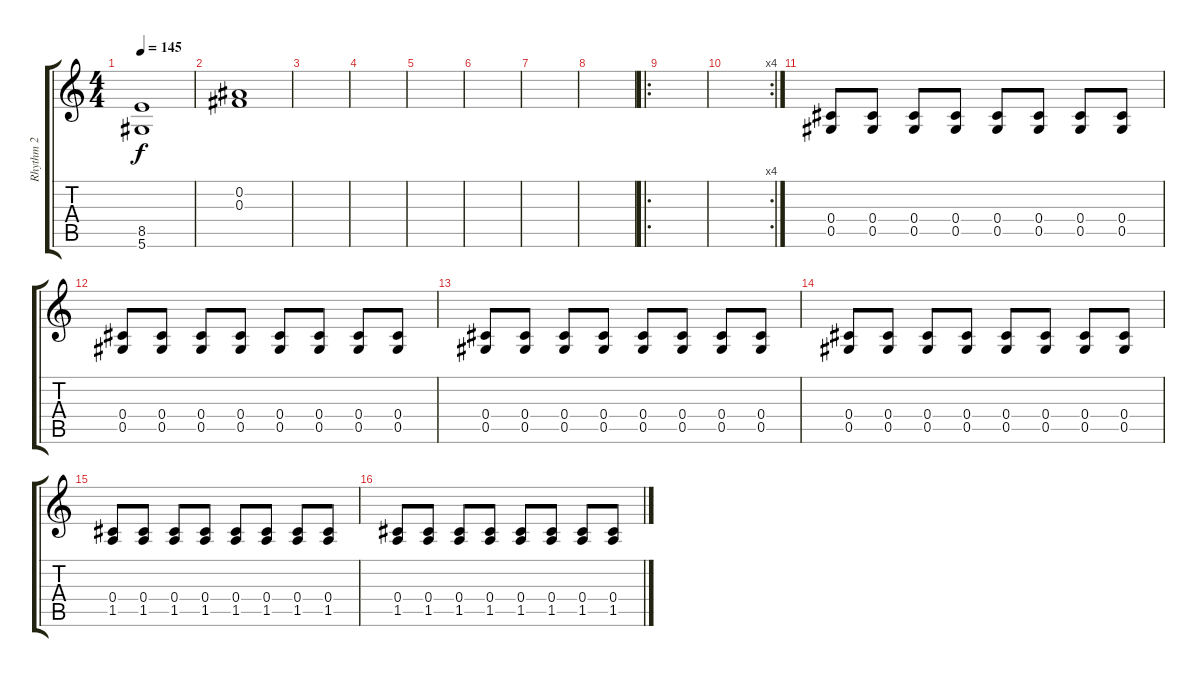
\track ("Rhythm 2" "Rhythm 2") {instrument distortionguitar}
\staff {score tabs}
\tuning (Eb4 Bb3 Gb3 Db3 Ab2 Eb2) {hide}
\ts (4 4)
\tempo 145
\clef g2
\ks c
(8.5 5.6).1{dy f volume 0} |
(0.2 0.3).1 |
|
|
|
|
|
|
\ro
|
\rc 4
|
(0.4 0.5).8{volume 13} (0.4 0.5).8 (0.4 0.5).8 (0.4 0.5).8 (0.4 0.5).8 (0.4 0.5).8 (0.4 0.5).8 (0.4 0.5).8 |
(0.4 0.5).8 (0.4 0.5).8 (0.4 0.5).8 (0.4 0.5).8 (0.4 0.5).8 (0.4 0.5).8 (0.4 0.5).8 (0.4 0.5).8 |
(0.4 0.5).8 (0.4 0.5).8 (0.4 0.5).8 (0.4 0.5).8 (0.4 0.5).8 (0.4 0.5).8 (0.4 0.5).8 (0.4 0.5).8 |
(0.4 0.5).8 (0.4 0.5).8 (0.4 0.5).8 (0.4 0.5).8 (0.4 0.5).8 (0.4 0.5).8 (0.4 0.5).8 (0.4 0.5).8 |
(0.4 1.5).8 (0.4 1.5).8 (0.4 1.5).8 (0.4 1.5).8 (0.4 1.5).8 (0.4 1.5).8 (0.4 1.5).8 (0.4 1.5).8 |
(0.4 1.5).8 (0.4 1.5).8 (0.4 1.5).8 (0.4 1.5).8 (0.4 1.5).8 (0.4 1.5).8 (0.4 1.5).8 (0.4 1.5).8
